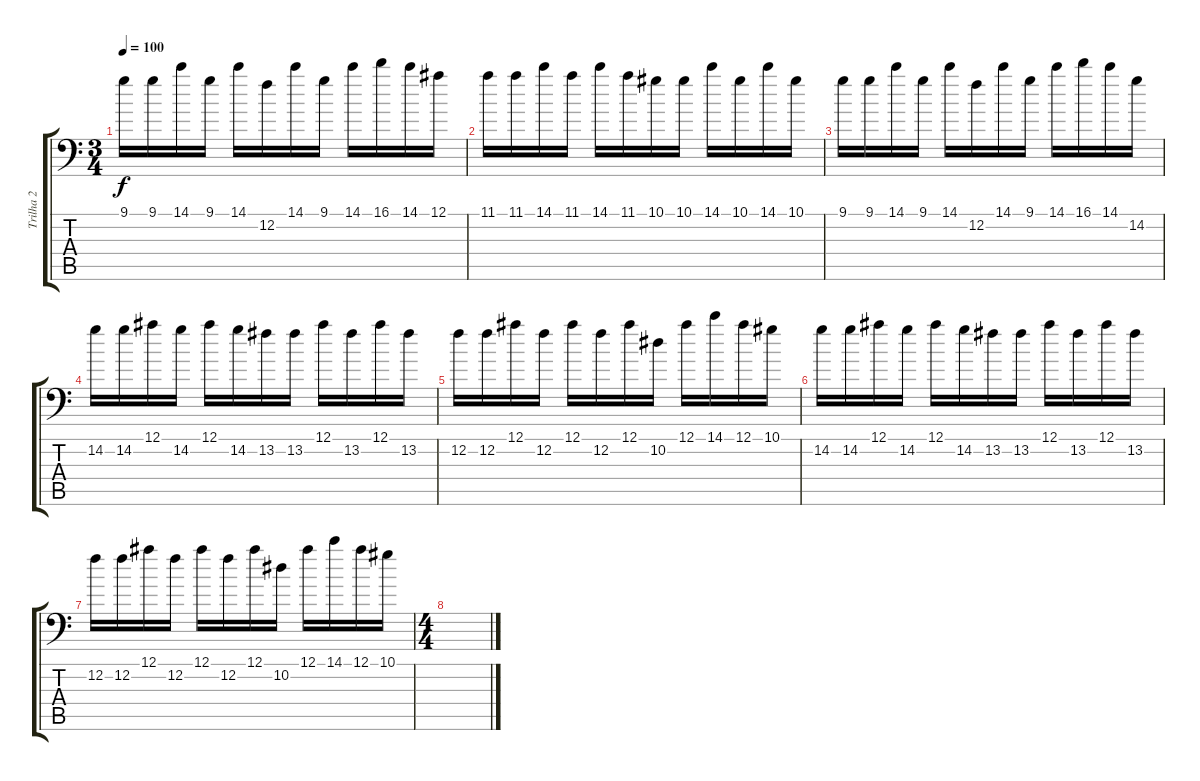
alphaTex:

\track ("Trilha 2" "Trilha 2") {instrument distortionguitar}
\staff {score tabs}
\tuning (Bb3 F3 Db3 Ab2 Eb2 Bb1) {hide}
\ts (3 4)
\tempo 100
\clef f4
\ks c
9.1.16{dy f} 9.1.16 14.1.16 9.1.16 14.1.16 12.2.16 14.1.16 9.1.16 14.1.16 16.1.16 14.1.16 12.1.16 |
11.1.16 11.1.16 14.1.16 11.1.16 14.1.16 11.1.16 10.1.16 10.1.16 14.1.16 10.1.16 14.1.16 10.1.16 |
9.1.16 9.1.16 14.1.16 9.1.16 14.1.16 12.2.16 14.1.16 9.1.16 14.1.16 16.1.16 14.1.16 14.2.16 |
14.2.16 14.2.16 12.1.16 14.2.16 12.1.16 14.2.16 13.2.16 13.2.16 12.1.16 13.2.16 12.1.16 13.2.16 |
12.2.16 12.2.16 12.1.16 12.2.16 12.1.16 12.2.16 12.1.16 10.2.16 12.1.16 14.1.16 12.1.16 10.1.16 |
14.2.16 14.2.16 12.1.16 14.2.16 12.1.16 14.2.16 13.2.16 13.2.16 12.1.16 13.2.16 12.1.16 13.2.16 |
12.2.16 12.2.16 12.1.16 12.2.16 12.1.16 12.2.16 12.1.16 10.2.16 12.1.16 14.1.16 12.1.16 10.1.16 |
\ts (4 4)
